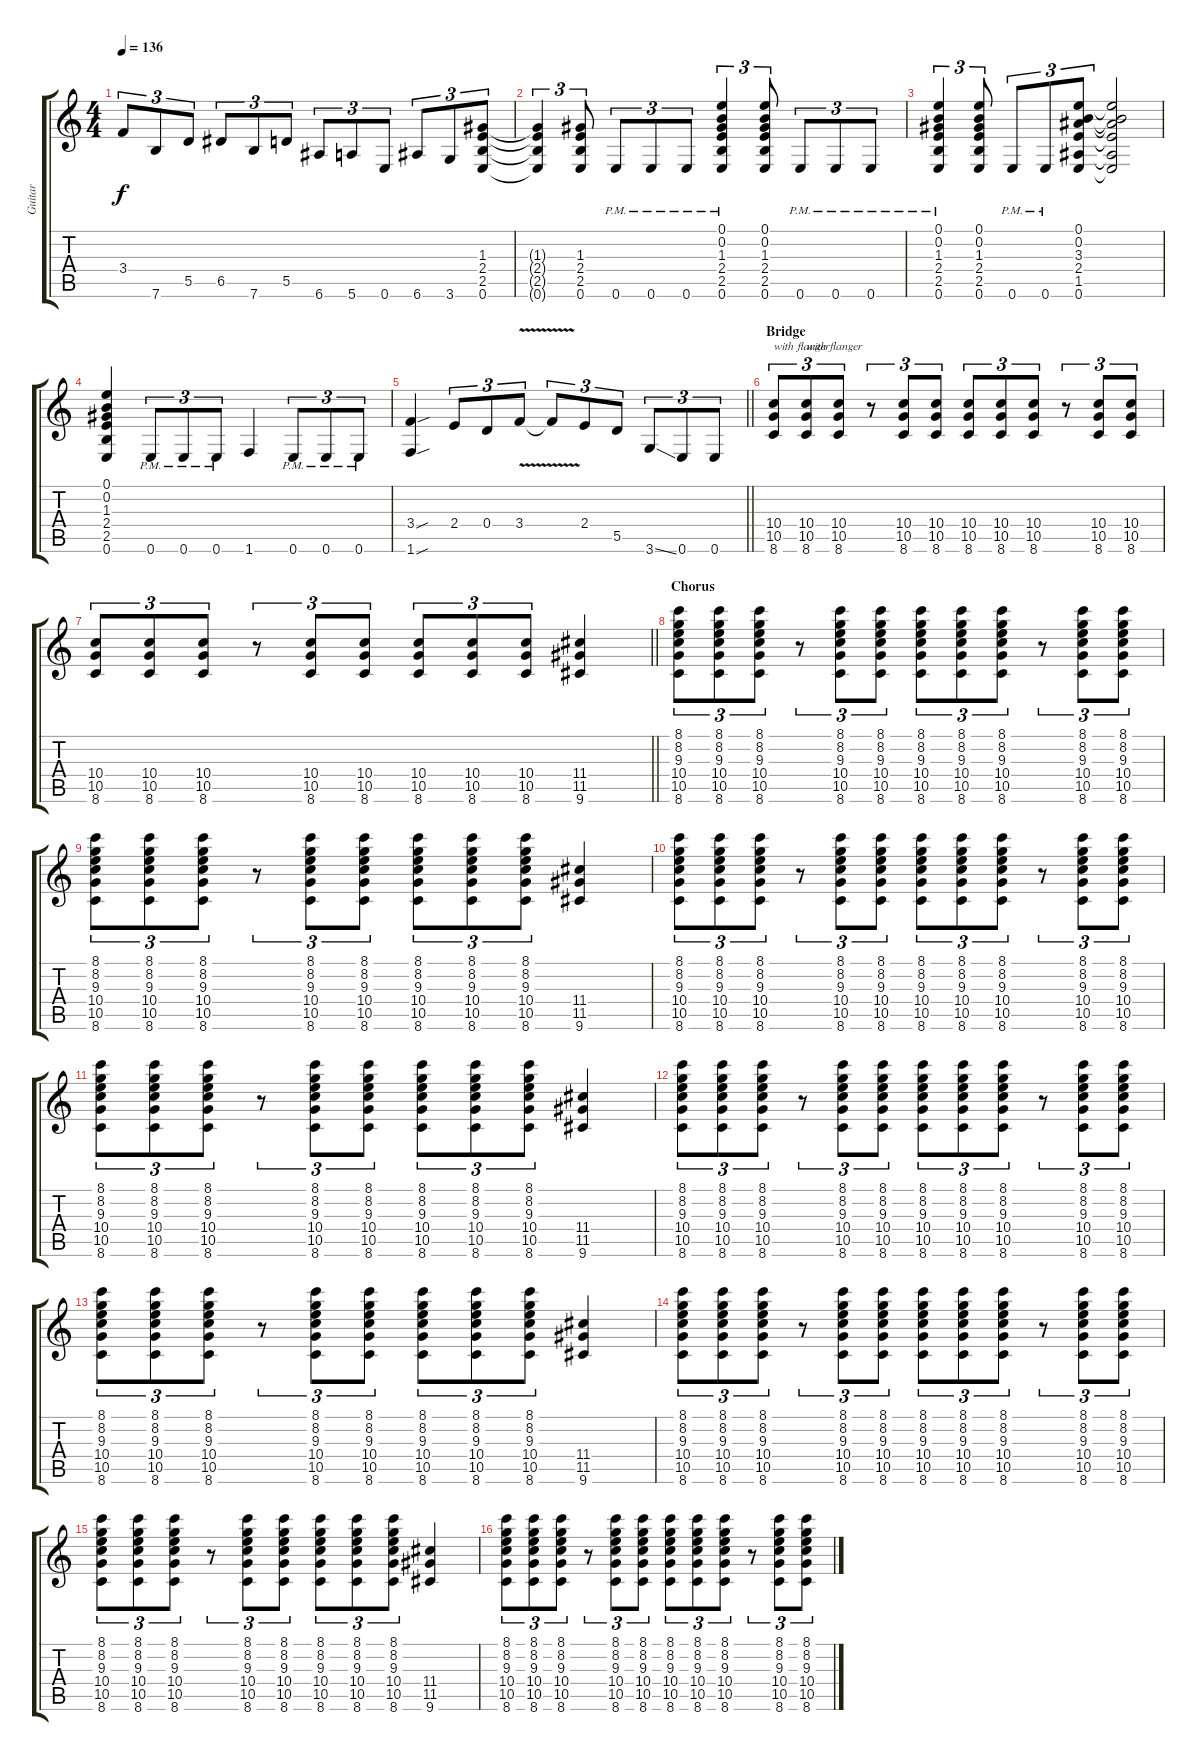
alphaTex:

\track ("Guitar" "Guitar") {instrument distortionguitar}
\staff {score tabs}
\tuning (E4 B3 G3 D3 A2 E2) {hide}
\ts (4 4)
\tempo 136
\clef g2
\ks c
3.4.8{tu (3 2) dy f} 7.6.8{tu (3 2)} 5.5.8{tu (3 2)} 6.5.8{tu (3 2)} 7.6.8{tu (3 2)} 5.5.8{tu (3 2)} 6.6.8{tu (3 2)} 5.6.8{tu (3 2)} 0.6.8{tu (3 2)} 6.6.8{tu (3 2)} 3.6.8{tu (3 2)} (1.3 2.4 2.5 0.6).8{tu (3 2)} |
(1.3{t} 2.4{t} 2.5{t} 0.6{t}).4{tu (3 2)} (1.3 2.4 2.5 0.6).8{tu (3 2)} 0.6{pm}.8{tu (3 2)} 0.6{pm}.8{tu (3 2)} 0.6{pm}.8{tu (3 2)} (0.1 0.2 1.3 2.4 2.5 0.6{pm}).4{tu (3 2)} (0.1 0.2 1.3 2.4 2.5 0.6).8{tu (3 2)} 0.6{pm}.8{tu (3 2)} 0.6{pm}.8{tu (3 2)} 0.6{pm}.8{tu (3 2)} |
(0.1 0.2 1.3 2.4 2.5 0.6{pm}).4{tu (3 2)} (0.1 0.2 1.3 2.4 2.5 0.6).8{tu (3 2)} 0.6{pm}.8{tu (3 2)} 0.6{pm}.8{tu (3 2)} (0.1 0.2 3.3 2.4 1.5 0.6).8{tu (3 2)} (0.1{t} 0.2{t} 3.3{t} 2.4{t} 1.5{t} 0.6{t}).2 |
(0.1 0.2 1.3 2.4 2.5 0.6).4 0.6{pm}.8{tu (3 2)} 0.6{pm}.8{tu (3 2)} 0.6{pm}.8{tu (3 2)} 1.6.4 0.6{pm}.8{tu (3 2)} 0.6{pm}.8{tu (3 2)} 0.6{pm}.8{tu (3 2)} |
\barLineRight lightlight
(3.4{sou} 1.6{sou}).4 2.4.8{tu (3 2)} 0.4.8{tu (3 2)} 3.4{v}.8{tu (3 2)} 3.4{t}.8{tu (3 2)} 2.4.8{tu (3 2)} 5.5.8{tu (3 2)} 3.6{ss}.8{tu (3 2)} 0.6.8{tu (3 2)} 0.6.8{tu (3 2)} |
\section ("" "Bridge")
(10.4 10.5 8.6).8{tu (3 2) txt "with flanger" volume 0 balance 8} (10.4 10.5 8.6).8{tu (3 2) txt "with flanger" volume 12 balance 8} (10.4 10.5 8.6).8{tu (3 2)} r.8{tu (3 2)} (10.4 10.5 8.6).8{tu (3 2)} (10.4 10.5 8.6).8{tu (3 2)} (10.4 10.5 8.6).8{tu (3 2)} (10.4 10.5 8.6).8{tu (3 2)} (10.4 10.5 8.6).8{tu (3 2)} r.8{tu (3 2)} (10.4 10.5 8.6).8{tu (3 2)} (10.4 10.5 8.6).8{tu (3 2)} |
\barLineRight lightlight
(10.4 10.5 8.6).8{tu (3 2)} (10.4 10.5 8.6).8{tu (3 2)} (10.4 10.5 8.6).8{tu (3 2)} r.8{tu (3 2)} (10.4 10.5 8.6).8{tu (3 2)} (10.4 10.5 8.6).8{tu (3 2)} (10.4 10.5 8.6).8{tu (3 2) balance 16} (10.4 10.5 8.6).8{tu (3 2)} (10.4 10.5 8.6).8{tu (3 2)} (11.4 11.5 9.6).4 |
\section ("" "Chorus")
(8.1 8.2 9.3 10.4 10.5 8.6).8{tu (3 2)} (8.1 8.2 9.3 10.4 10.5 8.6).8{tu (3 2)} (8.1 8.2 9.3 10.4 10.5 8.6).8{tu (3 2)} r.8{tu (3 2)} (8.1 8.2 9.3 10.4 10.5 8.6).8{tu (3 2)} (8.1 8.2 9.3 10.4 10.5 8.6).8{tu (3 2)} (8.1 8.2 9.3 10.4 10.5 8.6).8{tu (3 2)} (8.1 8.2 9.3 10.4 10.5 8.6).8{tu (3 2)} (8.1 8.2 9.3 10.4 10.5 8.6).8{tu (3 2)} r.8{tu (3 2)} (8.1 8.2 9.3 10.4 10.5 8.6).8{tu (3 2)} (8.1 8.2 9.3 10.4 10.5 8.6).8{tu (3 2)} |
(8.1 8.2 9.3 10.4 10.5 8.6).8{tu (3 2)} (8.1 8.2 9.3 10.4 10.5 8.6).8{tu (3 2)} (8.1 8.2 9.3 10.4 10.5 8.6).8{tu (3 2)} r.8{tu (3 2)} (8.1 8.2 9.3 10.4 10.5 8.6).8{tu (3 2)} (8.1 8.2 9.3 10.4 10.5 8.6).8{tu (3 2)} (8.1 8.2 9.3 10.4 10.5 8.6).8{tu (3 2)} (8.1 8.2 9.3 10.4 10.5 8.6).8{tu (3 2)} (8.1 8.2 9.3 10.4 10.5 8.6).8{tu (3 2)} (11.4 11.5 9.6).4 |
(8.1 8.2 9.3 10.4 10.5 8.6).8{tu (3 2)} (8.1 8.2 9.3 10.4 10.5 8.6).8{tu (3 2)} (8.1 8.2 9.3 10.4 10.5 8.6).8{tu (3 2)} r.8{tu (3 2)} (8.1 8.2 9.3 10.4 10.5 8.6).8{tu (3 2)} (8.1 8.2 9.3 10.4 10.5 8.6).8{tu (3 2)} (8.1 8.2 9.3 10.4 10.5 8.6).8{tu (3 2)} (8.1 8.2 9.3 10.4 10.5 8.6).8{tu (3 2)} (8.1 8.2 9.3 10.4 10.5 8.6).8{tu (3 2)} r.8{tu (3 2)} (8.1 8.2 9.3 10.4 10.5 8.6).8{tu (3 2)} (8.1 8.2 9.3 10.4 10.5 8.6).8{tu (3 2)} |
(8.1 8.2 9.3 10.4 10.5 8.6).8{tu (3 2)} (8.1 8.2 9.3 10.4 10.5 8.6).8{tu (3 2)} (8.1 8.2 9.3 10.4 10.5 8.6).8{tu (3 2)} r.8{tu (3 2)} (8.1 8.2 9.3 10.4 10.5 8.6).8{tu (3 2)} (8.1 8.2 9.3 10.4 10.5 8.6).8{tu (3 2)} (8.1 8.2 9.3 10.4 10.5 8.6).8{tu (3 2)} (8.1 8.2 9.3 10.4 10.5 8.6).8{tu (3 2)} (8.1 8.2 9.3 10.4 10.5 8.6).8{tu (3 2)} (11.4 11.5 9.6).4 |
(8.1 8.2 9.3 10.4 10.5 8.6).8{tu (3 2)} (8.1 8.2 9.3 10.4 10.5 8.6).8{tu (3 2)} (8.1 8.2 9.3 10.4 10.5 8.6).8{tu (3 2)} r.8{tu (3 2)} (8.1 8.2 9.3 10.4 10.5 8.6).8{tu (3 2)} (8.1 8.2 9.3 10.4 10.5 8.6).8{tu (3 2)} (8.1 8.2 9.3 10.4 10.5 8.6).8{tu (3 2)} (8.1 8.2 9.3 10.4 10.5 8.6).8{tu (3 2)} (8.1 8.2 9.3 10.4 10.5 8.6).8{tu (3 2)} r.8{tu (3 2)} (8.1 8.2 9.3 10.4 10.5 8.6).8{tu (3 2)} (8.1 8.2 9.3 10.4 10.5 8.6).8{tu (3 2)} |
(8.1 8.2 9.3 10.4 10.5 8.6).8{tu (3 2)} (8.1 8.2 9.3 10.4 10.5 8.6).8{tu (3 2)} (8.1 8.2 9.3 10.4 10.5 8.6).8{tu (3 2)} r.8{tu (3 2)} (8.1 8.2 9.3 10.4 10.5 8.6).8{tu (3 2)} (8.1 8.2 9.3 10.4 10.5 8.6).8{tu (3 2)} (8.1 8.2 9.3 10.4 10.5 8.6).8{tu (3 2)} (8.1 8.2 9.3 10.4 10.5 8.6).8{tu (3 2)} (8.1 8.2 9.3 10.4 10.5 8.6).8{tu (3 2)} (11.4 11.5 9.6).4 |
(8.1 8.2 9.3 10.4 10.5 8.6).8{tu (3 2)} (8.1 8.2 9.3 10.4 10.5 8.6).8{tu (3 2)} (8.1 8.2 9.3 10.4 10.5 8.6).8{tu (3 2)} r.8{tu (3 2)} (8.1 8.2 9.3 10.4 10.5 8.6).8{tu (3 2)} (8.1 8.2 9.3 10.4 10.5 8.6).8{tu (3 2)} (8.1 8.2 9.3 10.4 10.5 8.6).8{tu (3 2)} (8.1 8.2 9.3 10.4 10.5 8.6).8{tu (3 2)} (8.1 8.2 9.3 10.4 10.5 8.6).8{tu (3 2)} r.8{tu (3 2)} (8.1 8.2 9.3 10.4 10.5 8.6).8{tu (3 2)} (8.1 8.2 9.3 10.4 10.5 8.6).8{tu (3 2)} |
(8.1 8.2 9.3 10.4 10.5 8.6).8{tu (3 2)} (8.1 8.2 9.3 10.4 10.5 8.6).8{tu (3 2)} (8.1 8.2 9.3 10.4 10.5 8.6).8{tu (3 2)} r.8{tu (3 2)} (8.1 8.2 9.3 10.4 10.5 8.6).8{tu (3 2)} (8.1 8.2 9.3 10.4 10.5 8.6).8{tu (3 2)} (8.1 8.2 9.3 10.4 10.5 8.6).8{tu (3 2)} (8.1 8.2 9.3 10.4 10.5 8.6).8{tu (3 2)} (8.1 8.2 9.3 10.4 10.5 8.6).8{tu (3 2)} (11.4 11.5 9.6).4 |
(8.1 8.2 9.3 10.4 10.5 8.6).8{tu (3 2)} (8.1 8.2 9.3 10.4 10.5 8.6).8{tu (3 2)} (8.1 8.2 9.3 10.4 10.5 8.6).8{tu (3 2)} r.8{tu (3 2)} (8.1 8.2 9.3 10.4 10.5 8.6).8{tu (3 2)} (8.1 8.2 9.3 10.4 10.5 8.6).8{tu (3 2)} (8.1 8.2 9.3 10.4 10.5 8.6).8{tu (3 2)} (8.1 8.2 9.3 10.4 10.5 8.6).8{tu (3 2)} (8.1 8.2 9.3 10.4 10.5 8.6).8{tu (3 2)} r.8{tu (3 2)} (8.1 8.2 9.3 10.4 10.5 8.6).8{tu (3 2)} (8.1 8.2 9.3 10.4 10.5 8.6).8{tu (3 2)}
